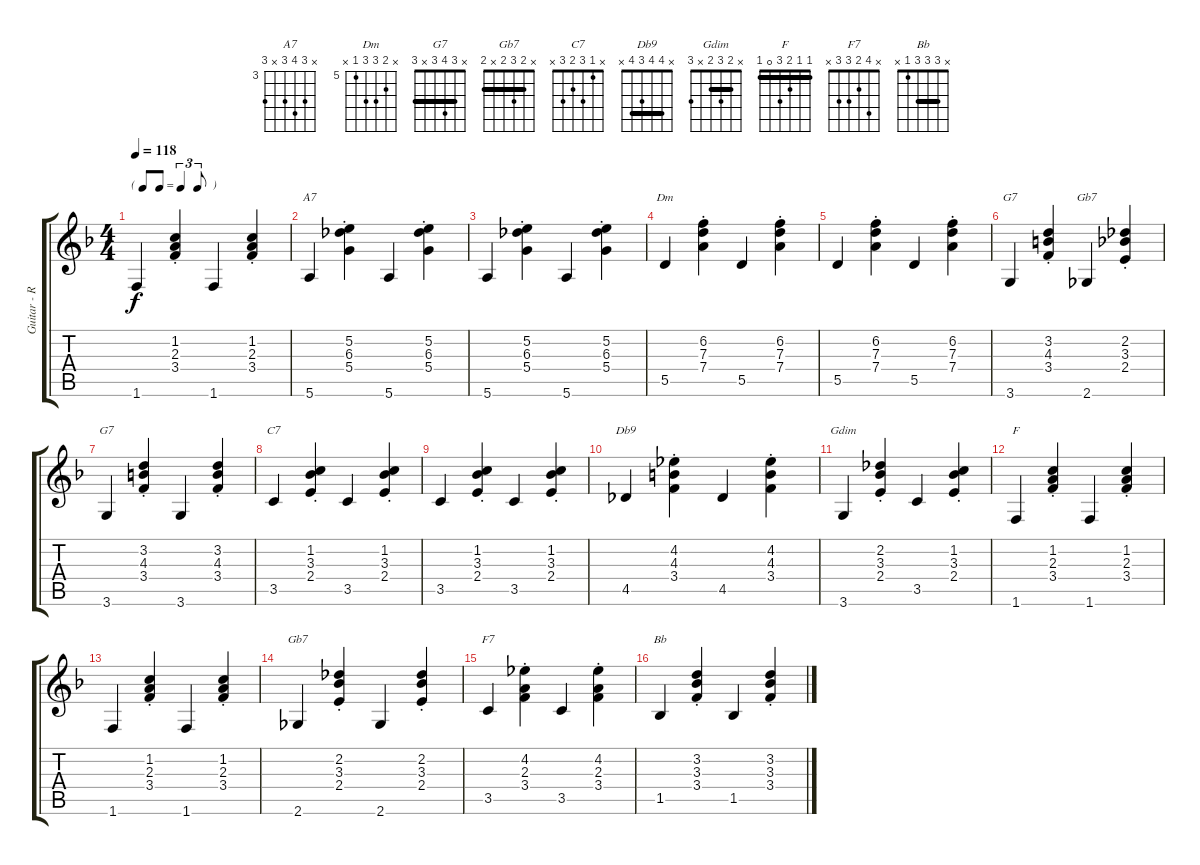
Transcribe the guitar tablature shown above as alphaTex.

\track ("Guitar - Rhythm" "Guitar - R") {instrument acousticguitarsteel}
\staff {score tabs}
\tuning (E4 B3 G3 D3 A2 E2) {hide}
\chord ("A7" x 5 6 5 x 5) {firstfret 3}
\chord ("Dm" x 6 7 7 5 x) {firstfret 5}
\chord ("G7" x 3 4 3 x 3)
\chord ("Gb7" x 2 3 2 x 2)
\chord ("G7" x 3 4 3 x 3) {barre 3}
\chord ("C7" x 1 3 2 3 x)
\chord ("Db9" x 4 4 3 4 x) {barre 4}
\chord ("Gdim" x 2 3 2 x 3) {barre 2}
\chord ("F" 1 1 2 3 0 1) {barre 1}
\chord ("Gb7" x 2 3 2 x 2) {barre 2}
\chord ("F7" x 4 2 3 3 x)
\chord ("Bb" x 3 3 3 1 x) {barre 3}
\ts (4 4)
\tf triplet8th
\tempo 118
\clef g2
\ks f
1.6.4{dy f} (1.2{st} 2.3 3.4).4 1.6.4 (1.2 2.3 3.4{st}).4 |
5.6.4{ch "A7"} (5.2 6.3 5.4{st}).4 5.6.4 (5.2 6.3 5.4{st}).4 |
5.6.4 (5.2 6.3 5.4{st}).4 5.6.4 (5.2 6.3 5.4{st}).4 |
5.5.4{ch "Dm"} (6.2{st} 7.3 7.4).4 5.5.4 (6.2{st} 7.3 7.4).4 |
5.5.4 (6.2{st} 7.3 7.4).4 5.5.4 (6.2{st} 7.3 7.4).4 |
3.6.4{ch "G7"} (3.2{st} 4.3 3.4).4 2.6.4{ch "Gb7"} (2.2{st} 3.3 2.4).4 |
3.6.4{ch "G7"} (3.2{st} 4.3 3.4).4 3.6.4 (3.2{st} 4.3 3.4).4 |
3.5.4{ch "C7"} (1.2 3.3 2.4{st}).4 3.5.4 (1.2 3.3 2.4{st}).4 |
3.5.4 (1.2 3.3 2.4{st}).4 3.5.4 (1.2 3.3 2.4{st}).4 |
4.5.4{ch "Db9"} (4.2 4.3 3.4{st}).4 4.5.4 (4.2 4.3 3.4{st}).4 |
3.6.4{ch "Gdim"} (2.2 3.3 2.4{st}).4 3.5.4 (1.2 3.3 2.4{st}).4 |
1.6.4{ch "F"} (1.2{st} 2.3 3.4).4 1.6.4 (1.2 2.3 3.4{st}).4 |
1.6.4 (1.2{st} 2.3 3.4).4 1.6.4 (1.2 2.3 3.4{st}).4 |
2.6.4{ch "Gb7"} (2.2{st} 3.3 2.4).4 2.6.4 (2.2{st} 3.3 2.4).4 |
3.5.4{ch "F7"} (4.2{st} 2.3 3.4).4 3.5.4 (4.2{st} 2.3 3.4).4 |
1.5.4{ch "Bb"} (3.2{st} 3.3 3.4).4 1.5.4 (3.2{st} 3.3 3.4).4
